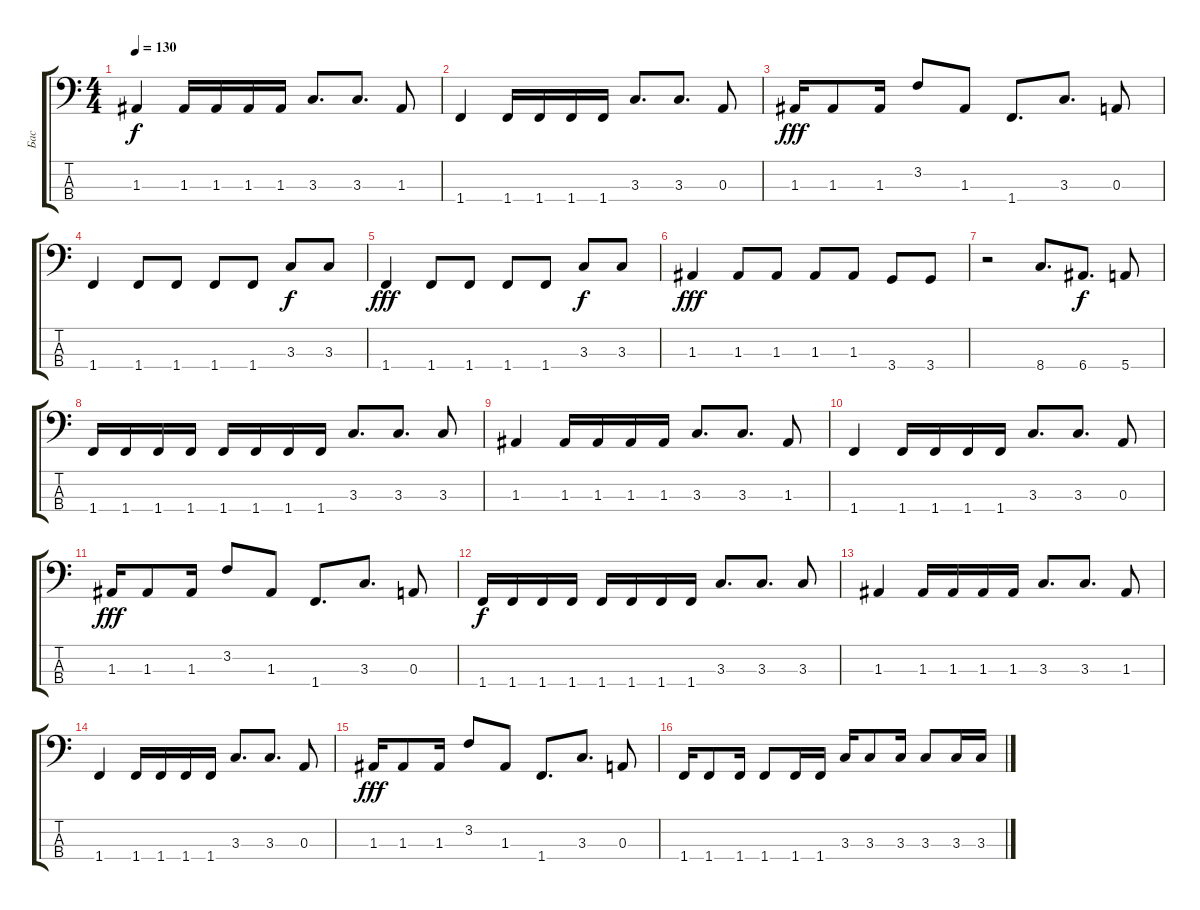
\track ("Бас" "Бас") {instrument electricbasspick}
\staff {score tabs}
\tuning (G2 D2 A1 E1) {hide}
\ts (4 4)
\tempo 130
\clef f4
\ks c
1.3.4{dy f} 1.3.16 1.3.16 1.3.16 1.3.16 3.3.8{d} 3.3.8{d} 1.3.8 |
1.4.4 1.4.16 1.4.16 1.4.16 1.4.16 3.3.8{d} 3.3.8{d} 0.3.8 |
1.3.16{dy fff} 1.3.8 1.3.16 3.2.8 1.3.8 1.4.8{d} 3.3.8{d} 0.3.8 |
1.4.4 1.4.8 1.4.8 1.4.8 1.4.8 3.3.8{dy f} 3.3.8 |
1.4.4{dy fff} 1.4.8 1.4.8 1.4.8 1.4.8 3.3.8{dy f} 3.3.8 |
1.3.4{dy fff} 1.3.8 1.3.8 1.3.8 1.3.8 3.4.8 3.4.8 |
r.2 8.4.8{d} 6.4.8{d dy f} 5.4.8 |
1.4.16 1.4.16 1.4.16 1.4.16 1.4.16 1.4.16 1.4.16 1.4.16 3.3.8{d} 3.3.8{d} 3.3.8 |
1.3.4 1.3.16 1.3.16 1.3.16 1.3.16 3.3.8{d} 3.3.8{d} 1.3.8 |
1.4.4 1.4.16 1.4.16 1.4.16 1.4.16 3.3.8{d} 3.3.8{d} 0.3.8 |
1.3.16{dy fff} 1.3.8 1.3.16 3.2.8 1.3.8 1.4.8{d} 3.3.8{d} 0.3.8 |
1.4.16{dy f} 1.4.16 1.4.16 1.4.16 1.4.16 1.4.16 1.4.16 1.4.16 3.3.8{d} 3.3.8{d} 3.3.8 |
1.3.4 1.3.16 1.3.16 1.3.16 1.3.16 3.3.8{d} 3.3.8{d} 1.3.8 |
1.4.4 1.4.16 1.4.16 1.4.16 1.4.16 3.3.8{d} 3.3.8{d} 0.3.8 |
1.3.16{dy fff} 1.3.8 1.3.16 3.2.8 1.3.8 1.4.8{d} 3.3.8{d} 0.3.8 |
1.4.16 1.4.8 1.4.16 1.4.8 1.4.16 1.4.16 3.3.16 3.3.8 3.3.16 3.3.8 3.3.16 3.3.16
